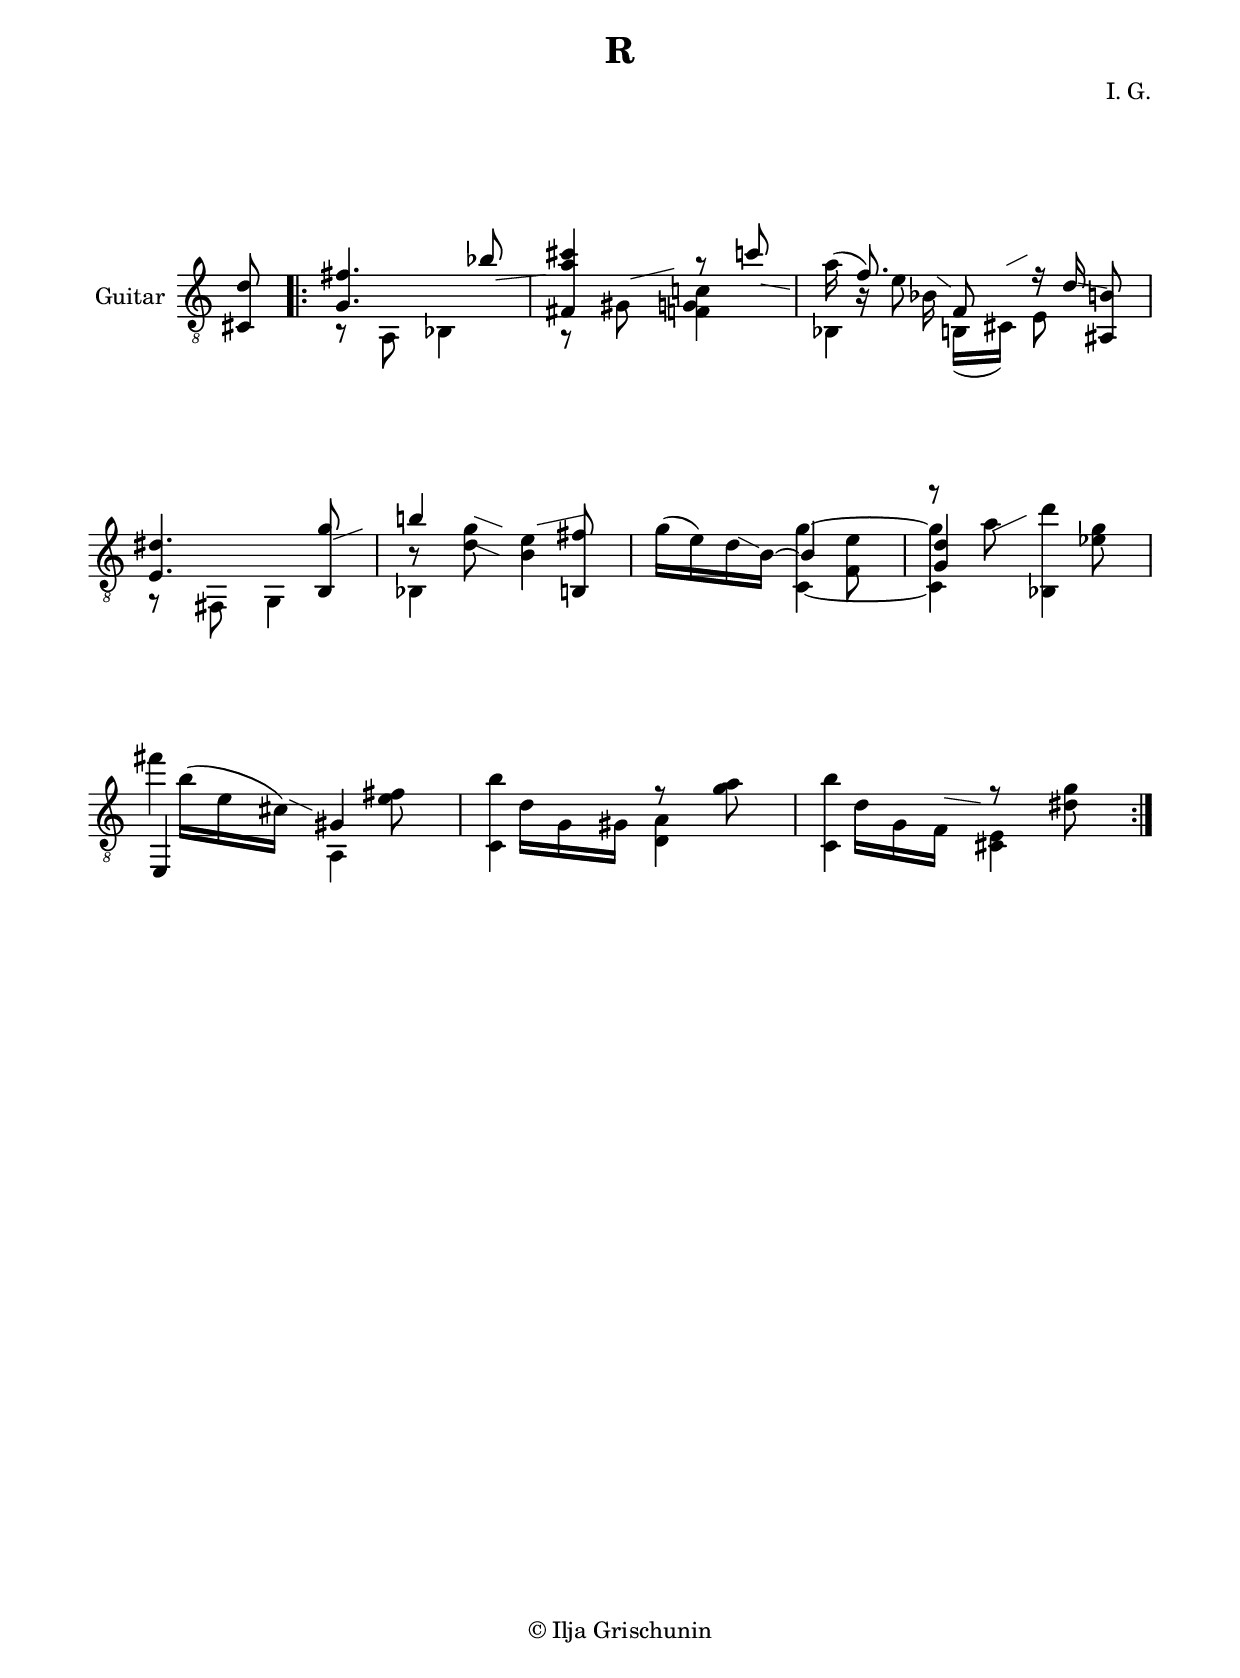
\version "2.19.15"

\language "deutsch"

\header {
  title = "R"
  composer = "I. G."
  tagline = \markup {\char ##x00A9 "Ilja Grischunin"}
}

\paper {
  #(set-paper-size "a4")
  top-markup-spacing.basic-distance = 8
  markup-system-spacing.basic-distance = 25
  top-system-spacing.basic-distance = 20
  system-system-spacing.basic-distance = 25
  score-system-spacing.basic-distance = 28
  last-bottom-spacing.basic-distance = 20

  %two-sided = ##t
  %inner-margin = 25
  %outer-margin = 15
  left-margin = 15
  right-margin = 15
}

\layout {
  \context {
    \Voice
    \override Glissando.thickness = #1.5
    \override Glissando.gap = #0.1
  }
  \context {
    \Score
    \remove "Bar_number_engraver"
  }
}

\include "noteHeads.ly"

%%%%%%%%%%%%%%%%%%%%%%%%%%%%%%%%%%%%%%
#(define RH rightHandFinger)

xLV = #(define-music-function (parser location further) (number?) #{
  \once \override LaissezVibrerTie.X-extent = #'(0 . 0)
  \once \override LaissezVibrerTie.details.note-head-gap = #(/
                                                             further -2)
  \once \override LaissezVibrerTie.extra-offset = #(cons (/
                                                          further 2) 0)
         #})

stringNumberSpanner =
#(define-music-function (parser location StringNumber) (string?)
   #{
     \override TextSpanner.font-size = #-5
     \override TextSpanner.dash-fraction = #0.3
     \override TextSpanner.dash-period = #1.5
     \override TextSpanner.bound-details.right.arrow = ##t
     \override TextSpanner.arrow-width = #0.2
     \override TextSpanner.arrow-length = #0.7
     \override TextSpanner.bound-details.left.stencil-align-dir-y = #CENTER
     \override TextSpanner.bound-details.left.text = \markup { \circle \number #StringNumber }
   #})

stringNumSpan =
#(define-music-function (parser location StringNumber) (string?)
   #{
     \override TextSpanner.font-size = #-5
     \override TextSpanner.dash-fraction = #0.3
     \override TextSpanner.dash-period = #1.5
     %\override TextSpanner.bound-details.right.arrow = ##t
     %\override TextSpanner.arrow-width = #0.2
     %\override TextSpanner.arrow-length = #0.7
     \override TextSpanner.bound-details.left.stencil-align-dir-y = #CENTER
     \override TextSpanner.bound-details.left.text = \markup { \circle \number #StringNumber }
   #})

%%%%%%%%%%%%%%%%%%%%%%%%%%%%%%%%%%%%%%

global = {
  %\key d \major
  \time 2/4
  \override Staff.TimeSignature.stencil = ##f
}

classicalGuitar = \relative c {
  \global
  %\compressFullBarRests
  \partial 8 <cis d'>8
  \bar ".|:"
  <<
    {
      <g' fis'>4. b'8-\markup {
        \postscript #"1.5 -1 moveto 4.8 0.5 rlineto stroke"
      }
      <fis, a' cis>4 r8 c''-\markup {
        \postscript #"1.4 -1.4 moveto 2.8 -0.5 rlineto stroke"
      }
    }
    \\
    {
      r8 a,, b4
      %\override Score.BarLine.stencil = ##f
      r8 gis'-\markup {
        \postscript #"1.4 4.2 moveto 4.2 1 rlineto stroke"
      }
      \displaceHeads #'(1 -1 0)
      <f g c!>4
    }
  >>
  \time 5/8
  <<
    {
      \stemDown a'16(\noBeam \stemUp f8.)
    }
    \\
    {
      s16 b,\rest e8\noBeam
    }
    \\
    {
      \voiceTwo
      s8. b16-\markup {
        \postscript #"1.4 4.4 moveto 1.3 -1 rlineto stroke"
      }
    }
    \\
    {
      \voiceTwo
      b,4
    }
  >>
  <<
    {
      f'8\noBeam r16 d'-\markup {
        \postscript #"1.4 -1.3 moveto 2.8 -0.5 rlineto stroke"
      }
    }
    \\
    {
      h,16( cis)-\markup {
        \postscript #"0.7 5.5 moveto 2 1 rlineto stroke"
      } e8
    }
  >>
  <ais, h'>8
  \time 2/4
  \break
  <<
    {
      <e' dis'>4. <h g''>8-\markup {
        \postscript #"1.5 -1 moveto 2.8 1 rlineto stroke"
      }
    }
    \\
    {
      r8 fis g4
    }
  >>
  <<
    {
      h''!4 s8 <h,, fis''>
    }
    \\
    {
      h'8\rest <d g>-\markup {
        \postscript #"1 6.3 moveto 2.7 -1 rlineto stroke"
      }-\markup {
        \postscript #"0.6 3.7 moveto 2.8 -1.1 rlineto stroke"
      }
      <h e>4-\markup {
        \postscript #"1.5 5.5 moveto 4.8 1 rlineto stroke"
      }
    }
    \\
    {
      \voiceTwo
      b,4 s
    }
  >>
  <<
    {
      \stemDown
      g''16( e) d-\markup {
        \postscript #"1.2 -0.8 moveto 2 -1 rlineto stroke"
      } h~
      \stemUp
      h4
      \stemDown
      r8 a'-\markup {
        \postscript #"0.8 -0.2 moveto 3.3 1.5 rlineto stroke"
      } <b,, d''>4
    }
    \\
    {
      s4 s8 <f' e'>
      \stemUp
      <g d'>4 s
    }
    \\
    {
      \voiceTwo
      s4 <c,~ g''^~> q s8 <es' g>
    }
  >>
  \break
  <<
    {
      \stemDown
      fis'4 s8 <e, fis>
    }
    \\
    {
      s16 h'^( e, cis)-\markup {
        \postscript #"1.5 4 moveto 2.2 -1 rlineto stroke"
      }
      \stemUp
      gis4
    }
    \\
    {
      \voiceTwo
      \stemUp
      e,4
      \stemDown
      a
    }
  >>
  <<
    {
      \stemDown
      <c h''>4 r8 <g'' a>
    }
    \\
    {
      s16 d g, gis <d a'>4
    }
  >>
  <<
    {
      \stemDown
      <c h''>4 r8 <dis' g>
    }
    \\
    {
      s16 d g, f-\markup {
        \postscript #"1 4.2 moveto 3.5 -0.5 rlineto stroke"
      } <cis e>4
    }
  >>
  %\revert Score.BarLine.stencil
  \bar ":|."
}

%%%%%%%%%%%%%%%%%%%%%%%%%%%%%%%%%%%%%%
\score {
  \new Staff \with {
    instrumentName = "Guitar"
  }
  {
    \clef "treble_8" \classicalGuitar
  }
  \layout { }
}
